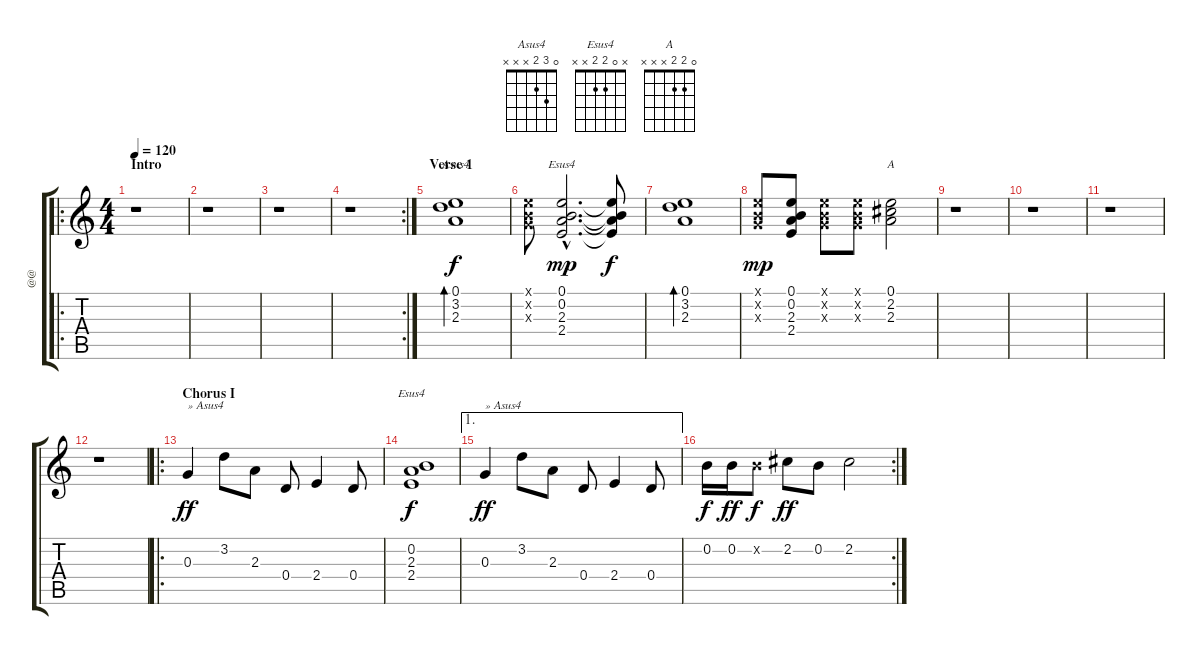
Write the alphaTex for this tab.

\track ("@@" "@@") {instrument acousticguitarsteel}
\staff {score tabs}
\tuning (E4 B3 G3 D3 A2 E2) {hide}
\chord ("Asus4" 0 3 2 x x x)
\chord ("Esus4" 0 0 2 2 x x)
\chord ("A" 0 2 2 x x x)
\chord ("Esus4" x 0 2 2 x x)
\ro
\ts (4 4)
\section ("" "Intro")
\tempo 120
\clef g2
\ks c
r.1{dy f instrument acousticguitarsteel} |
r.1 |
r.1 |
\rc 2
r.1 |
\section ("" "Verse 1")
(0.1 3.2 2.3).1{bd 480 ch "Asus4"} |
(0.1{x} 0.2{x} 0.3{x}).8 (0.1{hac} 0.2{hac} 2.3{hac} 2.4{hac}).2{d ch "Esus4" dy mp} (0.1{t} 0.2{t} 2.3{t} 2.4{t}).8{dy f} |
(0.1 3.2 2.3).1{bd 480} |
(0.1{x} 0.2{x} 0.3{x}).8{dy mp} (0.1 0.2 2.3 2.4).8 (0.1{x} 0.2{x} 0.3{x}).8 (0.1{x} 0.2{x} 0.3{x}).8 (0.1 2.2 2.3).2{ch "A"} |
r.1 |
r.1 |
r.1 |
r.1 |
\ro
\section ("" "Chorus I")
0.3.4{txt "» Asus4" dy ff} 3.2.8 2.3.8 0.4.8 2.4.4 0.4.8 |
(0.2 2.3 2.4).1{ch "Esus4" dy f} |
\ae 1
0.3.4{txt "» Asus4" dy ff} 3.2.8 2.3.8 0.4.8 2.4.4 0.4.8 |
\rc 2
0.2.16{dy f} 0.2.16{dy ff} 0.2{x}.8{dy f} 2.2.8{dy ff} 0.2.8 2.2.2
